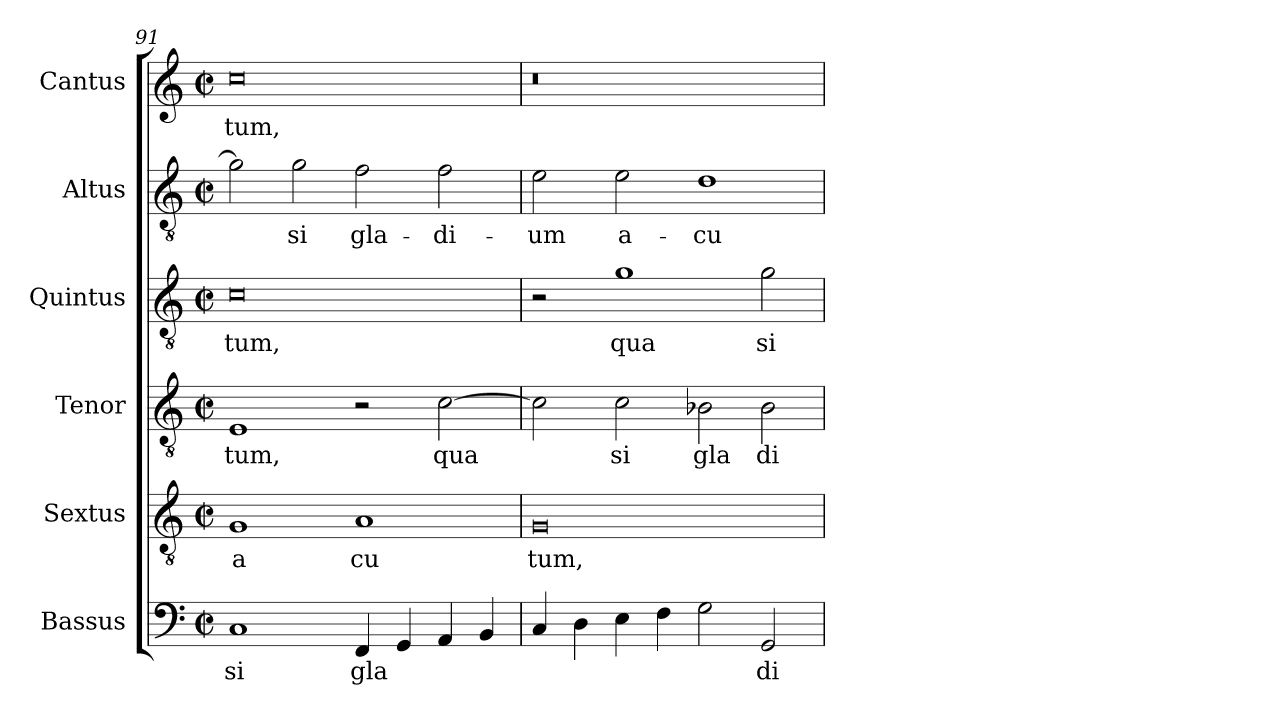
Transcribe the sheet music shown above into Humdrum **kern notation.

**kern	**text	**kern	**text	**kern	**text	**kern	**text	**kern	**text	**kern	**text
*part6	*part6	*part5	*part5	*part4	*part4	*part3	*part3	*part2	*part2	*part1	*part1
*staff6	*staff6	*staff5	*staff5	*staff4	*staff4	*staff3	*staff3	*staff2	*staff2	*staff1	*staff1
*I"Bassus	*	*I"Sextus	*	*I"Tenor	*	*I"Quintus	*	*I"Altus	*	*I"Cantus	*
*clefF4	*	*clefGv2	*	*clefGv2	*	*clefGv2	*	*clefGv2	*	*clefG2	*
*M2/2	*	*M2/2	*	*M2/2	*	*M2/2	*	*M2/2	*	*M2/2	*
*met(c|)	*	*met(c|)	*	*met(c|)	*	*met(c|)	*	*met(c|)	*	*met(c|)	*
=91	=91	=91	=91	=91	=91	=91	=91	=91	=91	=91	=91
!	!LO:LY:b:cj	!	!LO:LY:b:cj	!	!LO:LY:b:cj	!	!LO:LY:b:cj	!	!	!	!LO:LY:b:cj
1C	si	1G	a	1E	tum,	0c	tum,	2g\]	.	0cc	tum,
!	!	!	!	!	!	!	!	!	!LO:LY:b:cj	!	!
.	.	.	.	.	.	.	.	2g\	-si	.	.
!	!LO:LY:b	!	!LO:LY:b:cj	!	!	!	!	!	!LO:LY:b:cj	!	!
4FF/	gla	1A	cu	2r	.	.	.	2f\	gla-	.	.
4GG/	.	.	.	.	.	.	.	.	.	.	.
!	!	!	!	!	!LO:LY:b	!	!	!	!LO:LY:b:cj	!	!
4AA/	.	.	.	[>2c\	qua	.	.	2f\	-di-	.	.
4BB/	.	.	.	.	.	.	.	.	.	.	.
=92	=92	=92	=92	=92	=92	=92	=92	=92	=92	=92	=92
!	!	!	!LO:LY:b:cj	!	!	!	!	!	!LO:LY:b:cj	!	!
4C/	.	0G	tum,	2c\]	.	2r	.	2e\	-um	0r	.
4D\	.	.	.	.	.	.	.	.	.	.	.
!	!	!	!	!	!LO:LY:b:cj	!	!LO:LY:b:cj	!	!LO:LY:b:cj	!	!
4E\	.	.	.	2c\	si	1g	qua	2e\	a-	.	.
4F\	.	.	.	.	.	.	.	.	.	.	.
!	!	!	!	!	!LO:LY:b:cj	!	!	!	!LO:LY:b:cj	!	!
2G\	.	.	.	2B-X\	gla	.	.	1d	-cu-	.	.
!	!LO:LY:b:cj	!	!	!	!LO:LY:b:cj	!	!LO:LY:b:cj	!	!	!	!
2GG/	di	.	.	2B-\	di	2g\	si	.	.	.	.
=	=	=	=	=	=	=	=	=	=	=	=
*-	*-	*-	*-	*-	*-	*-	*-	*-	*-	*-	*-
